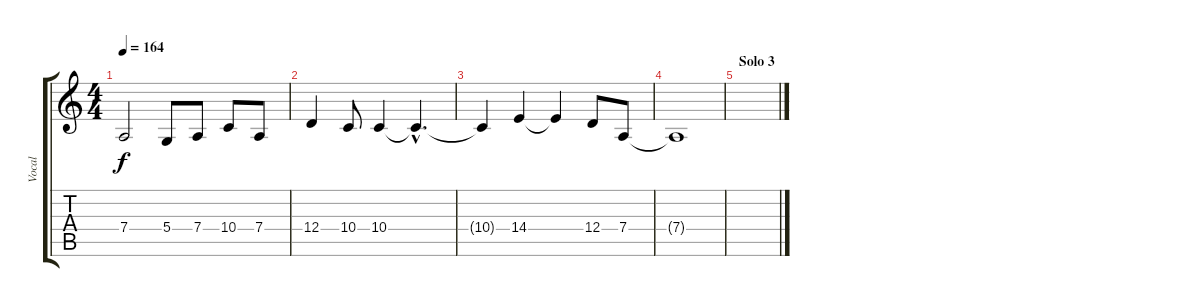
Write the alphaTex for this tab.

\track ("Vocal" "Vocal") {instrument harmonica}
\staff {score tabs}
\tuning (E4 B3 G3 D3 A2 E2) {hide}
\ts (4 4)
\tempo 164
\clef g2
\ks c
7.4{t}.2{dy f} 5.4.8 7.4.8 10.4.8 7.4.8 |
12.4.4 10.4.8 10.4.4 10.4{hac t}.4{d} |
10.4{t}.4 14.4.4 14.4{t}.4 12.4.8 7.4.8 |
7.4{t}.1 |
\section ("" "Solo 3")
